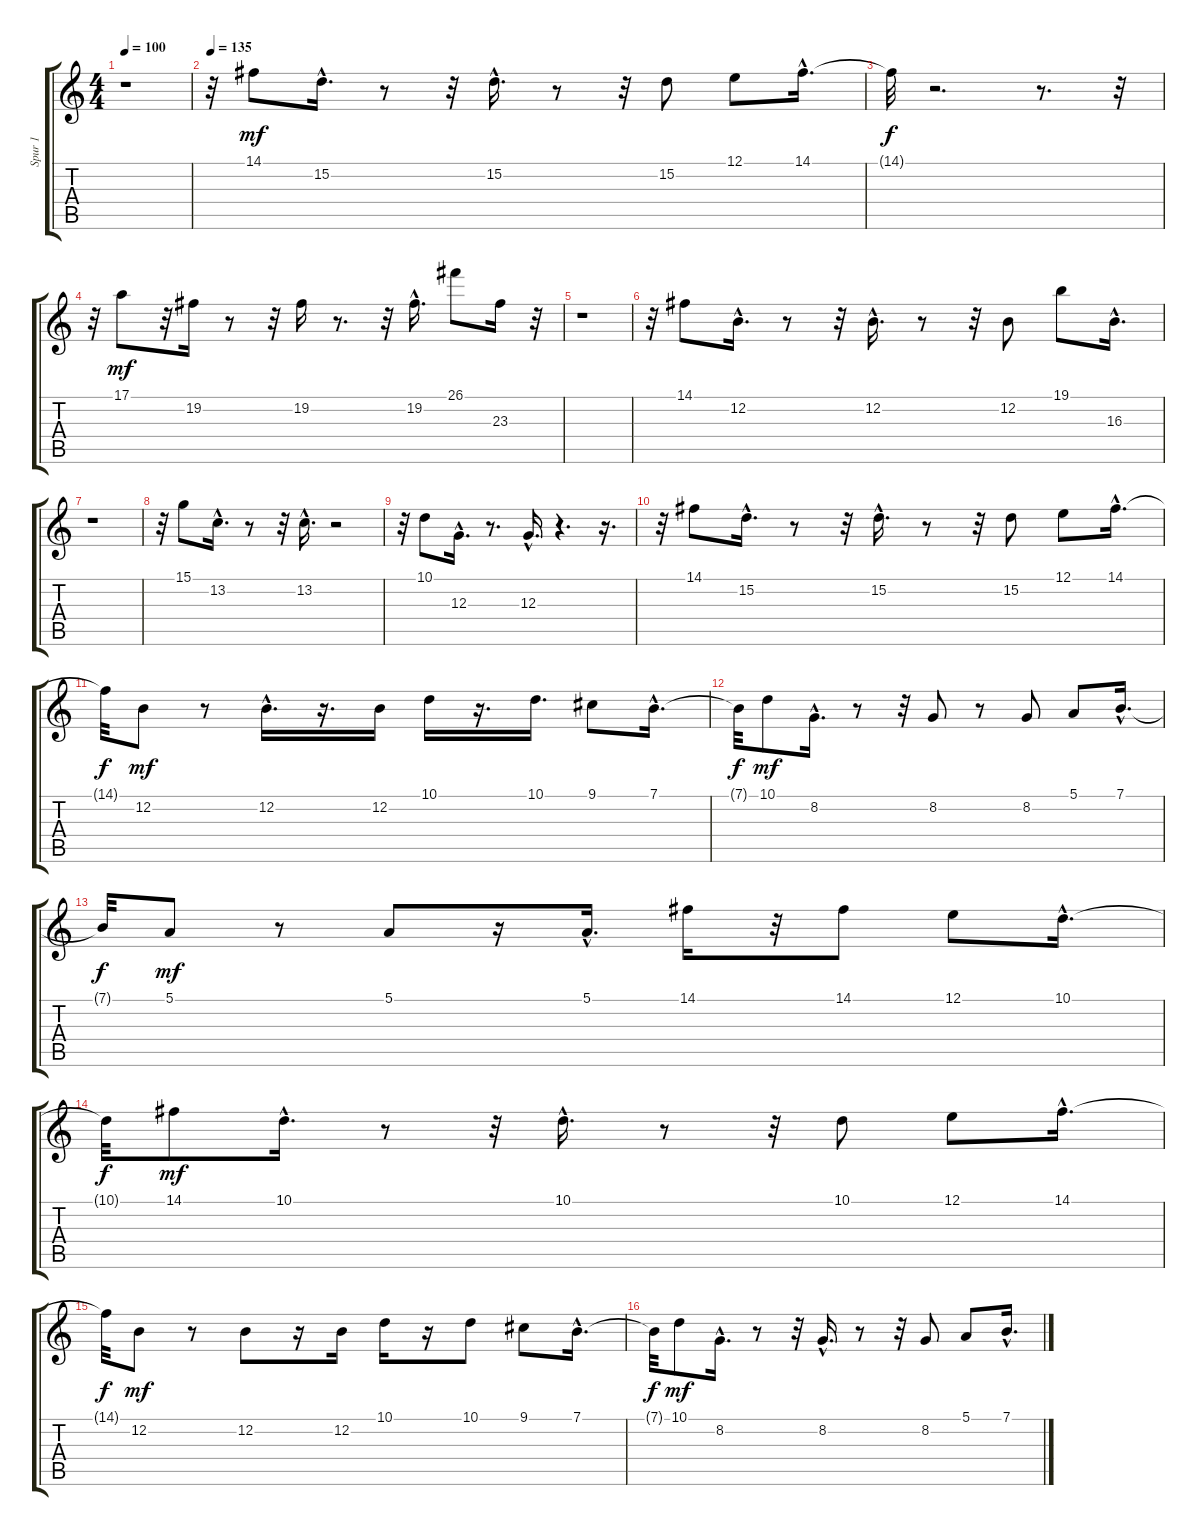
\track ("Spur 1" "Spur 1") {instrument synthbrass1}
\staff {score tabs}
\tuning (E4 B3 G3 D3 A2 E2) {hide}
\ts (4 4)
\tempo 100
\clef g2
\ks c
r.1{dy mf instrument synthbrass1} |
\tempo 135
r.32 14.1.8 15.2{hac}.16{d} r.8 r.32 15.2{hac}.16{d} r.8 r.32 15.2.8 12.1.8 14.1{hac}.16{d} |
14.1{t}.32{dy f} r.2{d} r.8{d} r.32 |
r.32 17.1.8{dy mf} r.32 19.2.16 r.8 r.32 19.2.16 r.8{d} r.32 19.2{hac}.16{d} 26.1.8 23.3.16 r.32 |
r.1 |
r.32 14.1.8 12.2{hac}.16{d} r.8 r.32 12.2{hac}.16{d} r.8 r.32 12.2.8 19.1.8 16.3{hac}.16{d} |
r.1 |
r.32 15.1.8 13.2{hac}.16{d} r.8 r.32 13.2{hac}.16{d} r.2 |
r.32 10.1.8 12.3{hac}.16{d} r.8{d} 12.3{hac}.16{d} r.4{d} r.16{d} |
r.32 14.1.8 15.2{hac}.16{d} r.8 r.32 15.2{hac}.16{d} r.8 r.32 15.2.8 12.1.8 14.1{hac}.16{d} |
14.1{t}.32{dy f} 12.2.8{dy mf} r.8 12.2{hac}.16{d} r.16{d} 12.2.16 10.1.16 r.16{d} 10.1.16{d} 9.1.8 7.1{hac}.16{d} |
7.1{t}.32{dy f} 10.1.8{dy mf} 8.2{hac}.16{d} r.8 r.32 8.2.8 r.8 8.2.8 5.1.8 7.1{hac}.16{d} |
7.1{t}.32{dy f} 5.1.8{dy mf} r.8 5.1.8 r.16 5.1{hac}.16{d} 14.1.16 r.32 14.1.8 12.1.8 10.1{hac}.16{d} |
10.1{t}.32{dy f} 14.1.8{dy mf} 10.1{hac}.16{d} r.8 r.32 10.1{hac}.16{d} r.8 r.32 10.1.8 12.1.8 14.1{hac}.16{d} |
14.1{t}.32{dy f} 12.2.8{dy mf} r.8 12.2.8 r.16 12.2.16 10.1.16 r.16 10.1.8 9.1.8 7.1{hac}.16{d} |
7.1{t}.32{dy f} 10.1.8{dy mf} 8.2{hac}.16{d} r.8 r.32 8.2{hac}.16{d} r.8 r.32 8.2.8 5.1.8 7.1{hac}.16{d}
